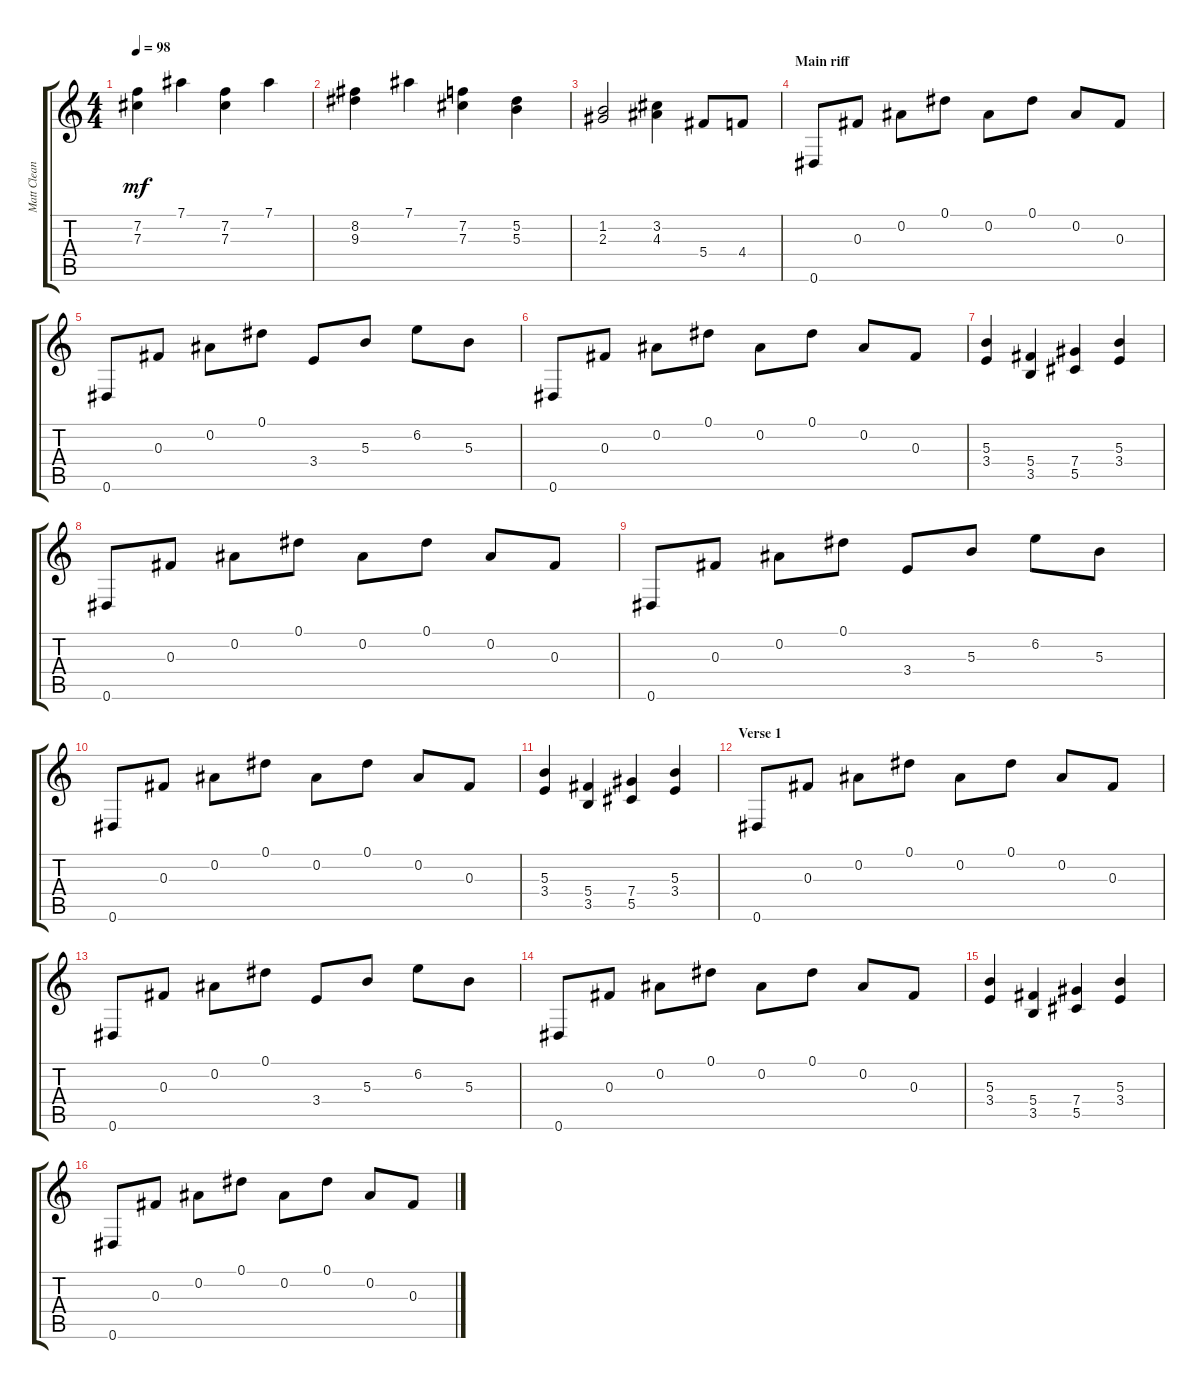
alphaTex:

\track ("Matt Clean" "Matt Clean") {instrument electricguitarclean}
\staff {score tabs}
\tuning (Eb4 Bb3 Gb3 Db3 Ab2 Eb2) {hide}
\ts (4 4)
\tempo 98
\clef g2
\ks c
(7.2 7.3).4{dy mf} 7.1.4 (7.2 7.3).4 7.1.4 |
(8.2 9.3).4 7.1.4 (7.2 7.3).4 (5.2 5.3).4 |
(1.2 2.3).2 (3.2 4.3).4 5.4.8 4.4.8 |
\section ("" "Main riff")
0.6.8 0.3.8 0.2.8 0.1.8 0.2.8 0.1.8 0.2.8 0.3.8 |
0.6.8 0.3.8 0.2.8 0.1.8 3.4.8 5.3.8 6.2.8 5.3.8 |
0.6.8 0.3.8 0.2.8 0.1.8 0.2.8 0.1.8 0.2.8 0.3.8 |
(5.3 3.4).4 (5.4 3.5).4 (7.4 5.5).4 (5.3 3.4).4 |
0.6.8 0.3.8 0.2.8 0.1.8 0.2.8 0.1.8 0.2.8 0.3.8 |
0.6.8 0.3.8 0.2.8 0.1.8 3.4.8 5.3.8 6.2.8 5.3.8 |
0.6.8 0.3.8 0.2.8 0.1.8 0.2.8 0.1.8 0.2.8 0.3.8 |
(5.3 3.4).4 (5.4 3.5).4 (7.4 5.5).4 (5.3 3.4).4 |
\section ("" "Verse 1")
0.6.8 0.3.8 0.2.8 0.1.8 0.2.8 0.1.8 0.2.8 0.3.8 |
0.6.8 0.3.8 0.2.8 0.1.8 3.4.8 5.3.8 6.2.8 5.3.8 |
0.6.8 0.3.8 0.2.8 0.1.8 0.2.8 0.1.8 0.2.8 0.3.8 |
(5.3 3.4).4 (5.4 3.5).4 (7.4 5.5).4 (5.3 3.4).4 |
0.6.8 0.3.8 0.2.8 0.1.8 0.2.8 0.1.8 0.2.8 0.3.8
